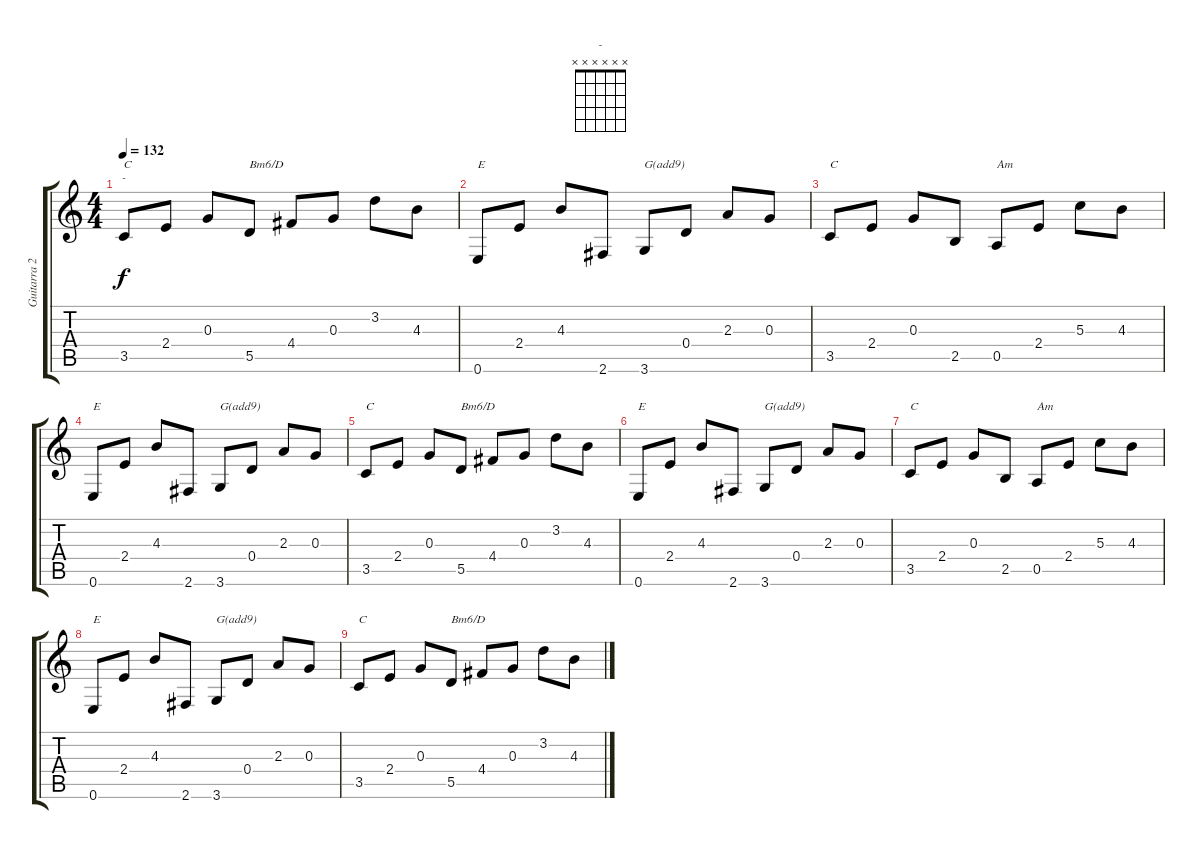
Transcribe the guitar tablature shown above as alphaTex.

\track ("Guitarra 2" "Guitarra 2") {instrument distortionguitar}
\staff {score tabs}
\tuning (E4 B3 G3 D3 A2 E2) {hide}
\chord ("-" x x x x x x) {firstfret 0}
\ts (4 4)
\tempo 132
\clef g2
\ks c
3.5.8{ch "-" txt "C" dy f} 2.4.8 0.3.8 5.5.8{txt "Bm6/D"} 4.4.8 0.3.8 3.2.8 4.3.8 |
0.6.8{txt "E" volume 8} 2.4.8 4.3.8 2.6.8 3.6.8{txt "G(add9)"} 0.4.8 2.3.8 0.3.8 |
3.5.8{txt "C" volume 6} 2.4.8 0.3.8 2.5.8 0.5.8{txt "Am"} 2.4.8 5.3.8 4.3.8 |
0.6.8{txt "E" volume 4} 2.4.8 4.3.8 2.6.8 3.6.8{txt "G(add9)"} 0.4.8 2.3.8 0.3.8 |
3.5.8{txt "C" volume 2} 2.4.8 0.3.8 5.5.8{txt "Bm6/D"} 4.4.8 0.3.8 3.2.8 4.3.8 |
0.6.8{txt "E"} 2.4.8 4.3.8 2.6.8 3.6.8{txt "G(add9)"} 0.4.8 2.3.8 0.3.8 |
3.5.8{txt "C"} 2.4.8 0.3.8 2.5.8 0.5.8{txt "Am"} 2.4.8 5.3.8 4.3.8 |
0.6.8{txt "E" volume 1} 2.4.8 4.3.8 2.6.8 3.6.8{txt "G(add9)"} 0.4.8 2.3.8 0.3.8 |
3.5.8{txt "C"} 2.4.8 0.3.8 5.5.8{txt "Bm6/D"} 4.4.8 0.3.8 3.2.8 4.3.8
